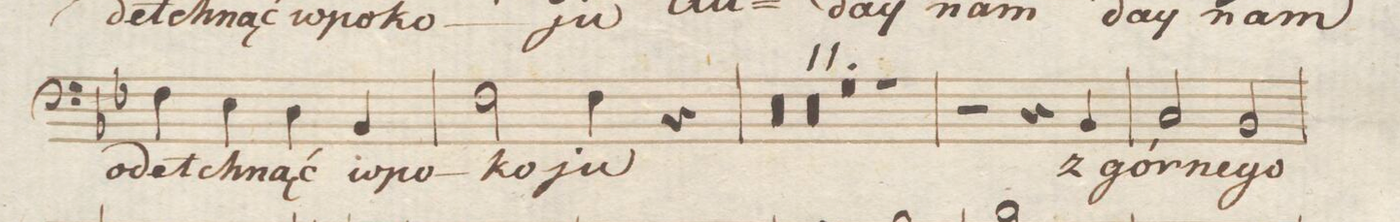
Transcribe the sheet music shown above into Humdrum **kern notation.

**kern	**text	**dynam
*I"Baſso.	*	*
*clefF4	*	*
*k[b-e-]	*	*
*met(c|)	*	*
*M2/2	*	*
4F\	o-	.
4E-\	-detch-	.
4D\	-nąć	.
4BB-/	w_po-	.
=62	=62	=62
2F\	-ko-	.
4F\	-ju	.
4r	.	.
=63	=63	=63
00r	.	.
=64	=64	=64
=65	=65	=65
=66	=66	=66
=67	=67	=67
00r	.	.
=68	=68	=68
=69	=69	=69
=70	=70	=70
=71	=71	=71
0r	.	.
=72	=72	=72
=73	=73	=73
1r	.	.
=74	=74	=74
2r	.	.
4r	.	.
4BB-/	z_gór-	.
=75	=75	=75
2C/	-ne-	.
2BB-/	-go	.
=76	=76	=76
*-	*-	*-
